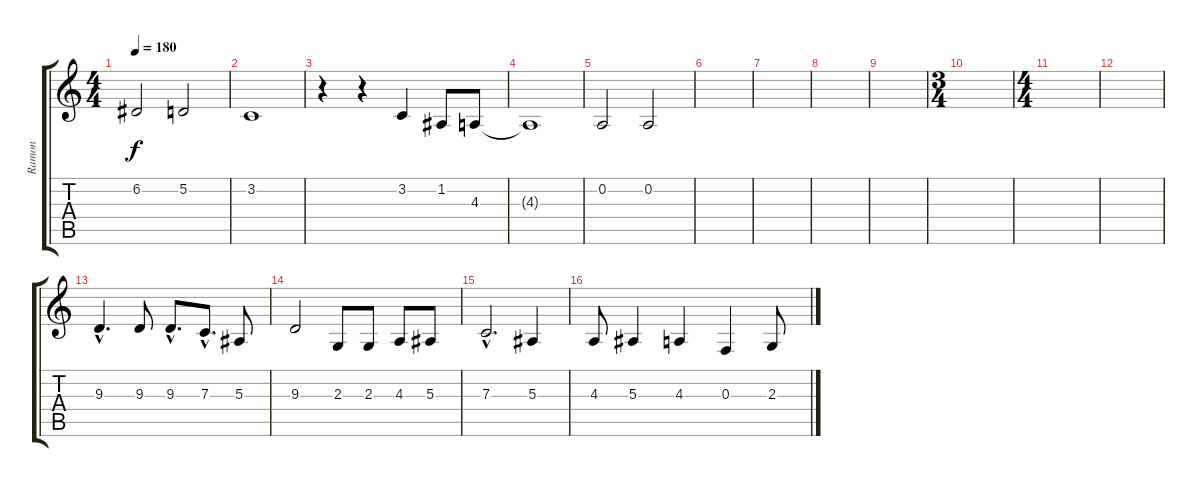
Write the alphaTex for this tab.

\track ("Ramon" "Ramon") {instrument lead6voice}
\staff {score tabs}
\tuning (D4 A3 F3 C3 G2 D2) {hide}
\ts (4 4)
\tempo 180
\clef g2
\ks c
6.2.2{dy f} 5.2.2 |
3.2.1 |
r.4 r.4 3.2.4 1.2.8 4.3.8 |
4.3{t}.1 |
0.2.2 0.2.2 |
|
|
|
|
\ts (3 4)
|
\ts (4 4)
|
|
9.3{hac}.4{d} 9.3.8 9.3{hac}.8{d} 7.3{hac}.8{d} 5.3.8 |
9.3.2 2.3.8 2.3.8 4.3.8 5.3.8 |
7.3{hac}.2{d} 5.3.4 |
4.3.8 5.3.4 4.3.4 0.3.4 2.3.8
